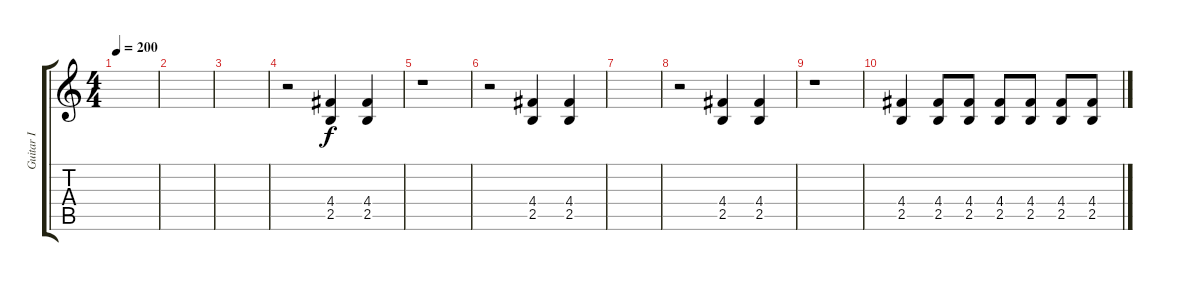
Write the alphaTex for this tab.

\track ("Guitar I" "Guitar I") {instrument overdrivenguitar}
\staff {score tabs}
\tuning (E4 B3 G3 D3 A2 E2) {hide}
\ts (4 4)
\tempo 200
\clef g2
\ks c
|
|
|
r.2 (4.4 2.5).4 (4.4 2.5).4 |
r.1 |
r.2 (4.4 2.5).4 (4.4 2.5).4 |
|
r.2 (4.4 2.5).4 (4.4 2.5).4 |
r.1 |
(4.4 2.5).4 (4.4 2.5).8 (4.4 2.5).8 (4.4 2.5).8 (4.4 2.5).8 (4.4 2.5).8 (4.4 2.5).8
